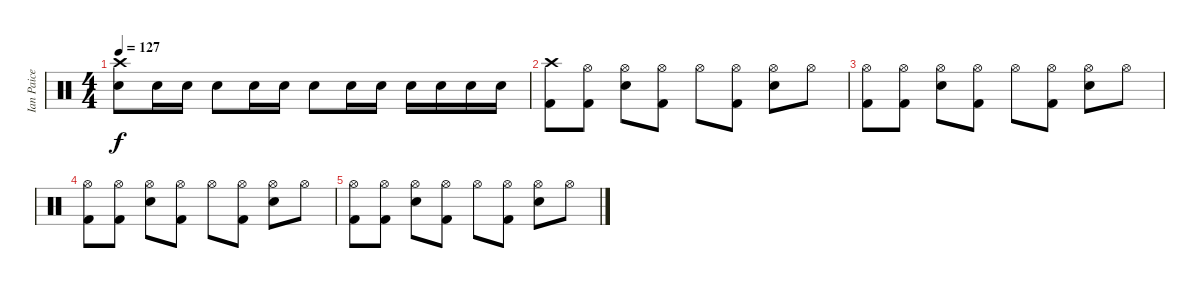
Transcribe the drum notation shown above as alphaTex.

\track ("Ian Paice" "Ian Paice") {instrument percussion}
\staff {score}
\articulation defaults
\ts (4 4)
\tempo 127
\clef neutral
\ks c
("Crash high (hit)" "Snare (hit) 2").8{dy f} "Snare (hit) 2".16 "Snare (hit) 2".16 "Snare (hit) 2".8 "Snare (hit) 2".16 "Snare (hit) 2".16 "Snare (hit) 2".8 "Snare (hit) 2".16 "Snare (hit) 2".16 "Snare (hit) 2".16 "Snare (hit) 2".16 "Snare (hit) 2".16 "Snare (hit) 2".16 |
("Crash high (hit)" "Kick (hit) 2").8{volume 0} ("Hi-Hat (open)" "Kick (hit) 2").8 ("Hi-Hat (open)" "Snare (hit) 2").8 ("Hi-Hat (open)" "Kick (hit) 2").8 "Hi-Hat (open)".8 ("Hi-Hat (open)" "Kick (hit) 2").8 ("Hi-Hat (open)" "Snare (hit) 2").8 "Hi-Hat (open)".8 |
("Hi-Hat (open)" "Kick (hit) 2").8 ("Hi-Hat (open)" "Kick (hit) 2").8 ("Hi-Hat (open)" "Snare (hit) 2").8 ("Hi-Hat (open)" "Kick (hit) 2").8 "Hi-Hat (open)".8 ("Hi-Hat (open)" "Kick (hit) 2").8 ("Hi-Hat (open)" "Snare (hit) 2").8 "Hi-Hat (open)".8 |
("Hi-Hat (open)" "Kick (hit) 2").8 ("Hi-Hat (open)" "Kick (hit) 2").8 ("Hi-Hat (open)" "Snare (hit) 2").8 ("Hi-Hat (open)" "Kick (hit) 2").8 "Hi-Hat (open)".8 ("Hi-Hat (open)" "Kick (hit) 2").8 ("Hi-Hat (open)" "Snare (hit) 2").8 "Hi-Hat (open)".8 |
("Hi-Hat (open)" "Kick (hit) 2").8 ("Hi-Hat (open)" "Kick (hit) 2").8 ("Hi-Hat (open)" "Snare (hit) 2").8 ("Hi-Hat (open)" "Kick (hit) 2").8 "Hi-Hat (open)".8 ("Hi-Hat (open)" "Kick (hit) 2").8 ("Hi-Hat (open)" "Snare (hit) 2").8 "Hi-Hat (open)".8
